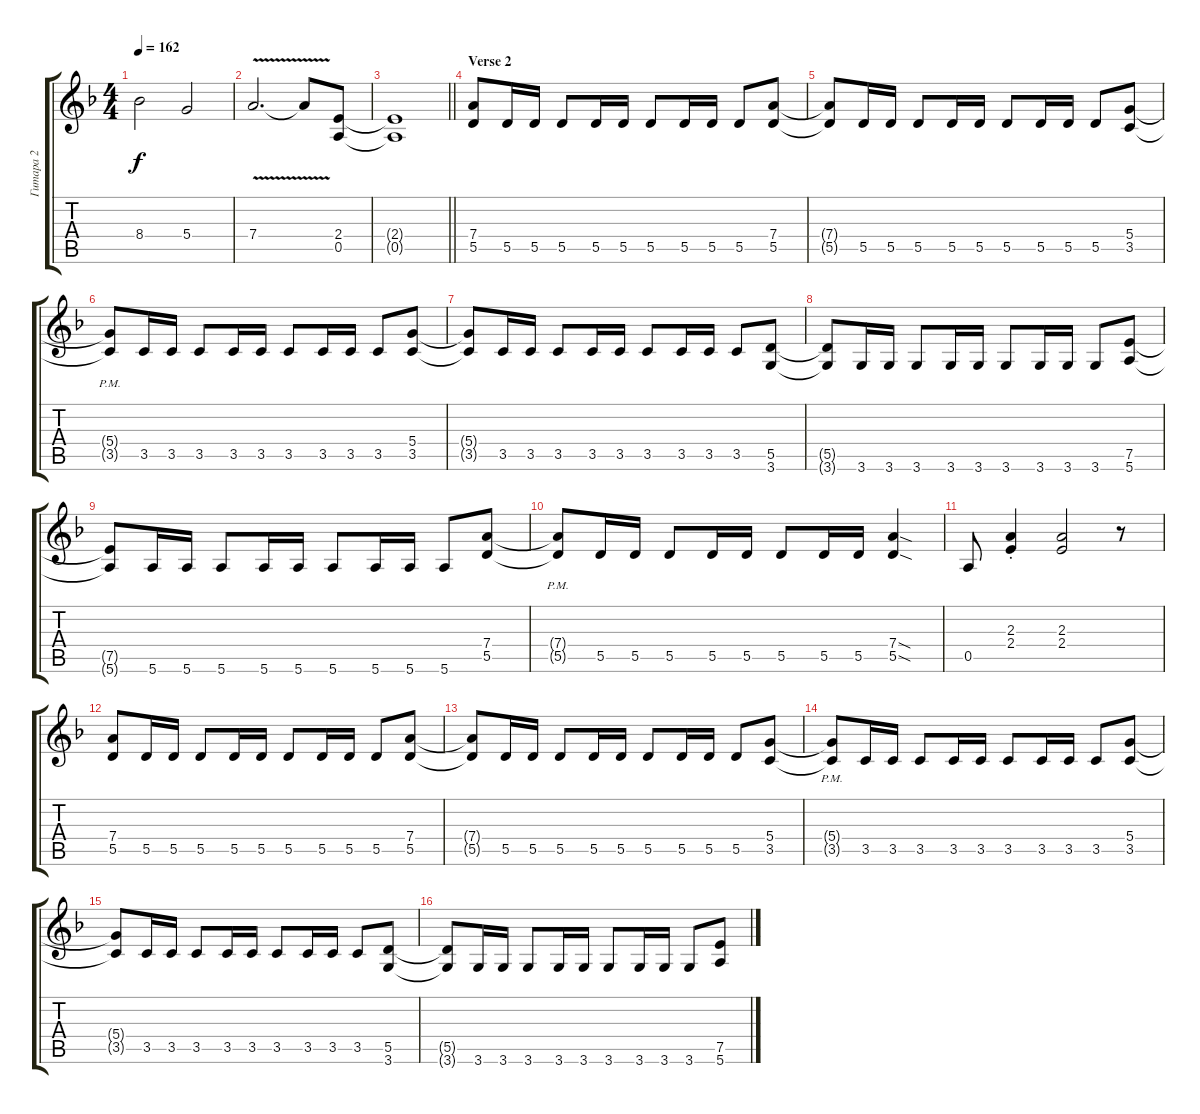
\track ("Гитара 2" "Гитара 2") {instrument distortionguitar}
\staff {score tabs}
\tuning (E4 B3 G3 D3 A2 E2) {hide}
\ts (4 4)
\tempo 162
\clef g2
\ks dminor
8.4.2{dy f} 5.4.2 |
7.4{v}.2{d} 7.4{t}.8 (2.4 0.5).8 |
\barLineRight lightlight
(2.4{t} 0.5{t}).1 |
\section ("" "Verse 2")
(7.4 5.5).8 5.5.16 5.5.16 5.5.8 5.5.16 5.5.16 5.5.8 5.5.16 5.5.16 5.5.8 (7.4 5.5).8 |
(7.4{t} 5.5{t}).8 5.5.16 5.5.16 5.5.8 5.5.16 5.5.16 5.5.8 5.5.16 5.5.16 5.5.8 (5.4 3.5).8 |
(5.4{pm t} 3.5{pm t}).8 3.5.16 3.5.16 3.5.8 3.5.16 3.5.16 3.5.8 3.5.16 3.5.16 3.5.8 (5.4 3.5).8 |
(5.4{t} 3.5{t}).8 3.5.16 3.5.16 3.5.8 3.5.16 3.5.16 3.5.8 3.5.16 3.5.16 3.5.8 (5.5 3.6).8 |
(5.5{t} 3.6{t}).8 3.6.16 3.6.16 3.6.8 3.6.16 3.6.16 3.6.8 3.6.16 3.6.16 3.6.8 (7.5 5.6).8 |
(7.5{t} 5.6{t}).8 5.6.16 5.6.16 5.6.8 5.6.16 5.6.16 5.6.8 5.6.16 5.6.16 5.6.8 (7.4 5.5).8 |
(7.4{pm t} 5.5{pm t}).8 5.5.16 5.5.16 5.5.8 5.5.16 5.5.16 5.5.8 5.5.16 5.5.16 (7.4{sod} 5.5{sod}).4 |
0.5.8 (2.3{st} 2.4{st}).4 (2.3 2.4).2 r.8 |
(7.4 5.5).8 5.5.16 5.5.16 5.5.8 5.5.16 5.5.16 5.5.8 5.5.16 5.5.16 5.5.8 (7.4 5.5).8 |
(7.4{t} 5.5{t}).8 5.5.16 5.5.16 5.5.8 5.5.16 5.5.16 5.5.8 5.5.16 5.5.16 5.5.8 (5.4 3.5).8 |
(5.4{pm t} 3.5{pm t}).8 3.5.16 3.5.16 3.5.8 3.5.16 3.5.16 3.5.8 3.5.16 3.5.16 3.5.8 (5.4 3.5).8 |
(5.4{t} 3.5{t}).8 3.5.16 3.5.16 3.5.8 3.5.16 3.5.16 3.5.8 3.5.16 3.5.16 3.5.8 (5.5 3.6).8 |
(5.5{t} 3.6{t}).8 3.6.16 3.6.16 3.6.8 3.6.16 3.6.16 3.6.8 3.6.16 3.6.16 3.6.8 (7.5 5.6).8
